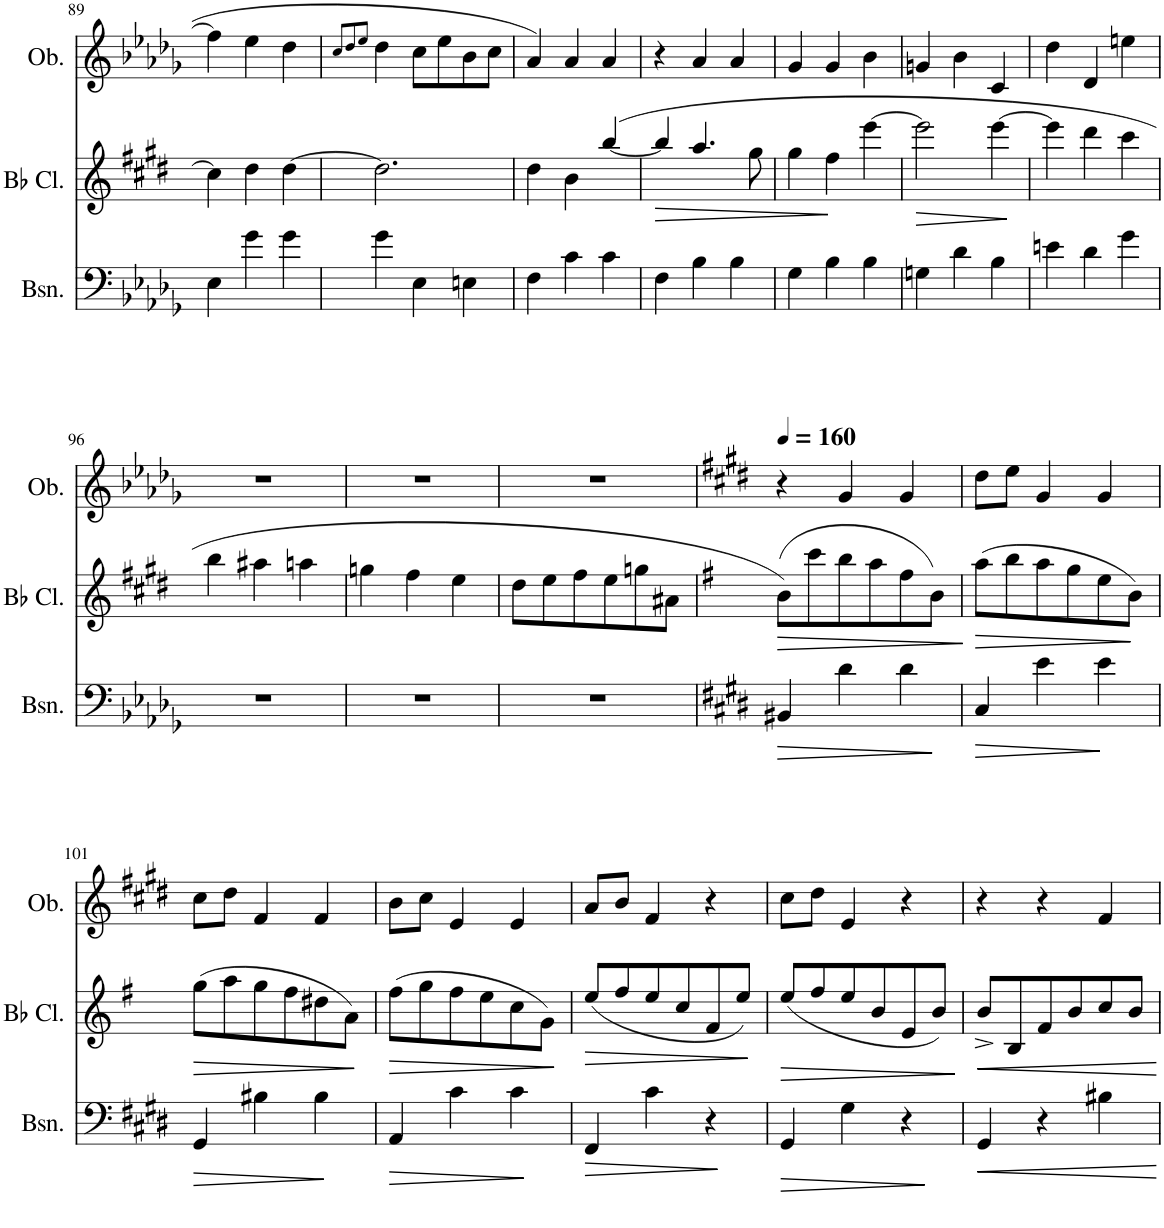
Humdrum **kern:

**kern	**dynam	**kern	**dynam	**kern
*part3	*part3	*part2	*part2	*part1
*staff3	*staff3	*staff2	*staff2	*staff1
*I"Bassoon	*	*I"Bb Clarinet	*	*I"Oboe
*I'Bsn.	*	*I'Bb Cl.	*	*I'Ob.
!!LO:PB:g=z
*clefF4	*	*clefG2	*	*clefG2
*	*	*Trd1c2	*	*
*k[b-e-a-d-g-]	*	*k[f#c#g#d#]	*	*k[b-e-a-d-g-]
*M3/4	*	*M3/4	*	*M3/4
=89	=89	=89	=89	=89
4E-\	.	4cc##\]	.	4ff\]
4g-\	.	4dd#\	.	4ee-\
4g-\	.	[4dd#\	.	4dd-\
=90	=90	=90	=90	=90
.	.	.	.	8qcc/L
.	.	.	.	8qdd-/
.	.	.	.	8qee-/J
4g-\	.	2.dd#\]	.	4dd-\
4E-\	.	.	.	8cc\L
.	.	.	.	8ee-\
4En\	.	.	.	8b-\
.	.	.	.	8cc\J
=91	=91	=91	=91	=91
4F\	.	4dd#\	.	4a-/
4c\	.	4b\	.	4a-/
4c\	.	([4bb/	.	4a-/
=92	=92	=92	=92	=92
!	!	!	!LO:HP:b	!
4F\	.	4bb/]	>	4r
4B-\	.	4.aa/	.	4a-/
4B-\	.	.	.	4a-/
.	.	8gg#\	.	.
=93	=93	=93	=93	=93
4G-\	.	4gg#\	.	4g-/
4B-\	.	4ff#\	]	4g-/
4B-\	.	[4eee\	.	4b-\
=94	=94	=94	=94	=94
!	!	!	!LO:HP:b	!
4Gn\	.	2eee\]	>	4gn/
4d-\	.	.	.	4b-\
4B-\	.	[4eee\	]	4c/
=95	=95	=95	=95	=95
4en\	.	4eee\]	.	4dd-\
4d-\	.	4ddd#\	.	4d-/
4g-\	.	4ccc#\	.	4een\
!!LO:LB:g=z
=96	=96	=96	=96	=96
2.r	.	4bb\	.	2.r
.	.	4aa#X\	.	.
.	.	4aan\	.	.
=97	=97	=97	=97	=97
2.r	.	4ggn\	.	2.r
.	.	4ff#\	.	.
.	.	4ee\	.	.
=98	=98	=98	=98	=98
2.r	.	8dd#\L	.	2.r
.	.	8ee\	.	.
.	.	8ff#\	.	.
.	.	8ee\	.	.
.	.	8ggn\	.	.
.	.	8a#X\J	.	.
=99	=99	=99	=99	=99
*k[f#c#g#d#]	*	*k[f#]	*	*k[f#c#g#d#]
*	*	*	*	*MM160
!	!LO:HP:b	!	!LO:HP:b	!
4BB#X/	>	(8b\L)	>	4r
.	.	8ccc\	.	.
4d#\	.	8bb\	.	4g#/
.	.	8aa\	.	.
4d#\	]	8ff#\	.	4g#/
.	.	8b\J)	]	.
=100	=100	=100	=100	=100
!	!LO:HP:b	!	!LO:HP:b	!
4C#/	>	(8aa\L	>	8dd#\L
.	.	8bb\	.	8ee\J
4e\	.	8aa\	.	4g#/
.	.	8gg\	.	.
4e\	]	8ee\	.	4g#/
.	.	8b\J)	]	.
!!LO:LB:g=z
=101	=101	=101	=101	=101
!	!LO:HP:b	!	!LO:HP:b	!
4GG#/	>	(8gg\L	>	8cc#\L
.	.	8aa\	.	8dd#\J
4B#X\	.	8gg\	.	4f#/
.	.	8ff#\	.	.
4B#\	]	8dd#X\	.	4f#/
.	.	8a\J)	]	.
=102	=102	=102	=102	=102
!	!LO:HP:b	!	!LO:HP:b	!
4AA/	>	(8ff#\L	>	8b\L
.	.	8gg\	.	8cc#\J
4c#\	.	8ff#\	.	4e/
.	.	8ee\	.	.
4c#\	]	8cc\	.	4e/
.	.	8g\J)	]	.
=103	=103	=103	=103	=103
!	!LO:HP:b	!	!LO:HP:b	!
4FF#/	>	(8ee/L	>	8a/L
.	.	8ff#/	.	8b/J
4c#\	.	8ee/	.	4f#/
.	.	8cc/	.	.
4r	]	8f#/	.	4r
.	.	8ee/J)	]	.
=104	=104	=104	=104	=104
!	!LO:HP:b	!	!LO:HP:b	!
4GG#/	>	(8ee/L	>	8cc#\L
.	.	8ff#/	.	8dd#\J
4G#\	.	8ee/	.	4e/
.	.	8b/	.	.
4r	]	8e/	.	4r
.	.	8b/J)	]	.
=105	=105	=105	=105	=105
4GG#/	.	8b^/L	.	4r
.	.	8B/	.	.
4r	.	8f#/	.	4r
.	.	8b/	.	.
4B#X\	.	8cc/	.	4f#/
.	.	8b/J	.	.
=	=	=	=	=
*-	*-	*-	*-	*-
